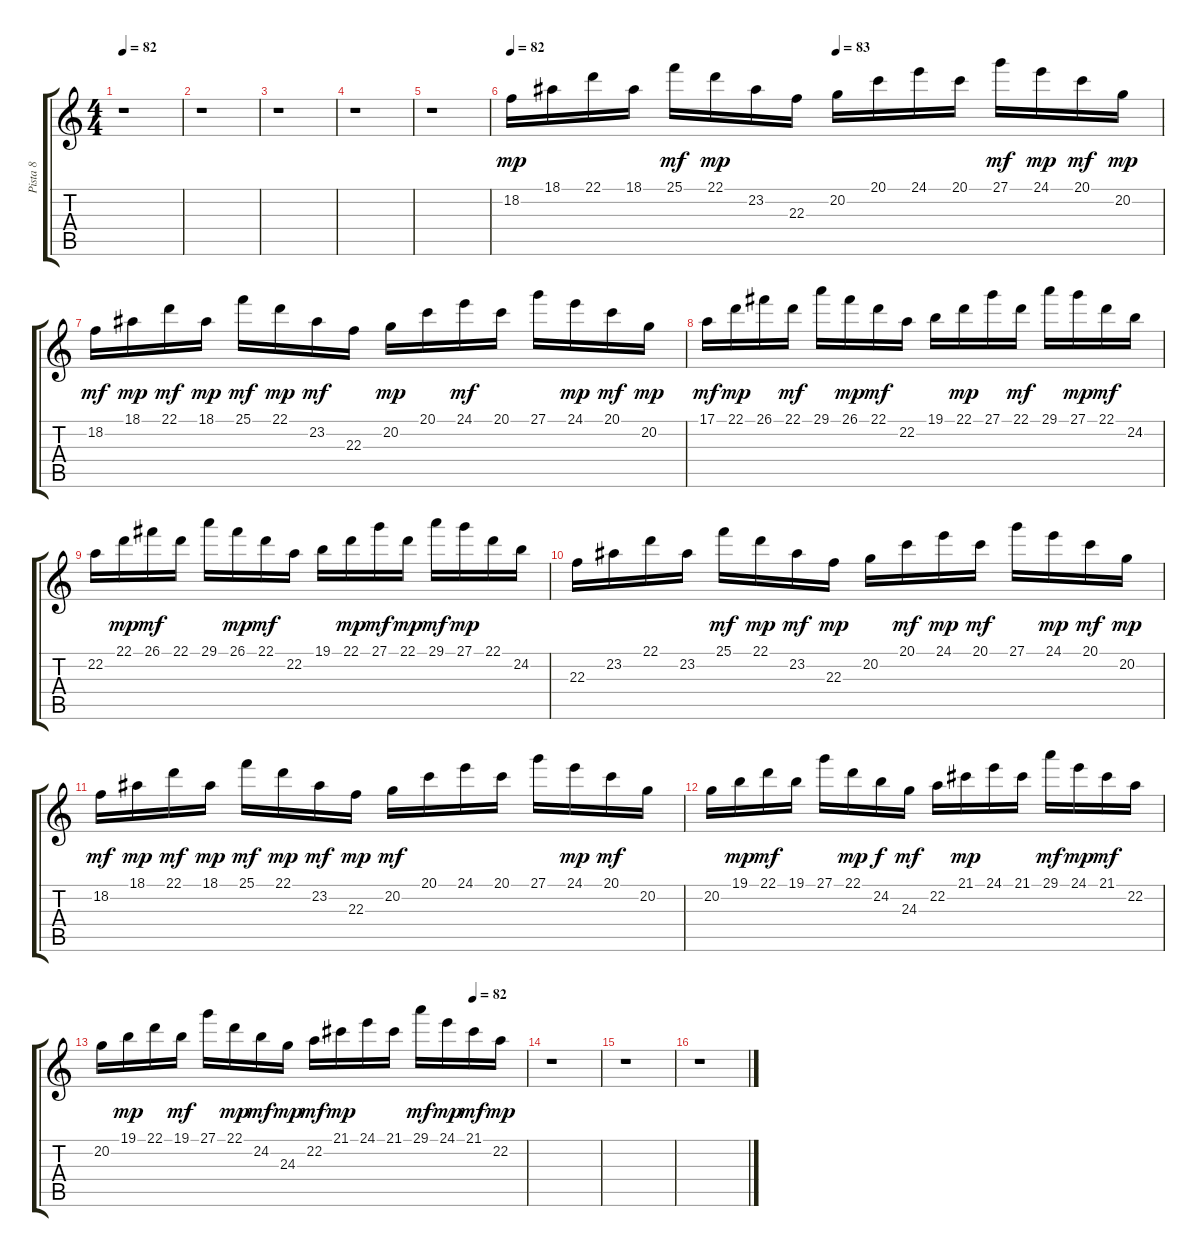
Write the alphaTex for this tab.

\track ("Pista 8" "Pista 8") {instrument glockenspiel}
\staff {score tabs}
\tuning (E4 B3 G3 D3 A2 E2) {hide}
\ts (4 4)
\tempo 82
\clef g2
\ks c
r.1{dy mp} |
r.1 |
r.1 |
r.1 |
r.1 |
\tempo 82
\tempo (83 0.5)
18.2.16 18.1.16 22.1.16 18.1.16 25.1.16{dy mf} 22.1.16{dy mp} 23.2.16 22.3.16 20.2.16 20.1.16 24.1.16 20.1.16 27.1.16{dy mf} 24.1.16{dy mp} 20.1.16{dy mf} 20.2.16{dy mp} |
18.2.16{dy mf} 18.1.16{dy mp} 22.1.16{dy mf} 18.1.16{dy mp} 25.1.16{dy mf} 22.1.16{dy mp} 23.2.16{dy mf} 22.3.16 20.2.16{dy mp} 20.1.16 24.1.16{dy mf} 20.1.16 27.1.16 24.1.16{dy mp} 20.1.16{dy mf} 20.2.16{dy mp} |
17.1.16{dy mf} 22.1.16{dy mp} 26.1.16 22.1.16{dy mf} 29.1.16 26.1.16{dy mp} 22.1.16{dy mf} 22.2.16 19.1.16 22.1.16{dy mp} 27.1.16 22.1.16{dy mf} 29.1.16 27.1.16{dy mp} 22.1.16{dy mf} 24.2.16 |
22.2.16 22.1.16{dy mp} 26.1.16{dy mf} 22.1.16 29.1.16 26.1.16{dy mp} 22.1.16{dy mf} 22.2.16 19.1.16 22.1.16{dy mp} 27.1.16{dy mf} 22.1.16{dy mp} 29.1.16{dy mf} 27.1.16{dy mp} 22.1.16 24.2.16 |
22.3.16 23.2.16 22.1.16 23.2.16 25.1.16{dy mf} 22.1.16{dy mp} 23.2.16{dy mf} 22.3.16{dy mp} 20.2.16 20.1.16{dy mf} 24.1.16{dy mp} 20.1.16{dy mf} 27.1.16 24.1.16{dy mp} 20.1.16{dy mf} 20.2.16{dy mp} |
18.2.16{dy mf} 18.1.16{dy mp} 22.1.16{dy mf} 18.1.16{dy mp} 25.1.16{dy mf} 22.1.16{dy mp} 23.2.16{dy mf} 22.3.16{dy mp} 20.2.16{dy mf} 20.1.16 24.1.16 20.1.16 27.1.16 24.1.16{dy mp} 20.1.16{dy mf} 20.2.16 |
20.2.16 19.1.16{dy mp} 22.1.16{dy mf} 19.1.16 27.1.16 22.1.16{dy mp} 24.2.16{dy f} 24.3.16{dy mf} 22.2.16 21.1.16{dy mp} 24.1.16 21.1.16 29.1.16{dy mf} 24.1.16{dy mp} 21.1.16{dy mf} 22.2.16 |
\tempo (82 0.875)
20.2.16 19.1.16{dy mp} 22.1.16 19.1.16{dy mf} 27.1.16 22.1.16{dy mp} 24.2.16{dy mf} 24.3.16{dy mp} 22.2.16{dy mf} 21.1.16{dy mp} 24.1.16 21.1.16 29.1.16{dy mf} 24.1.16{dy mp} 21.1.16{dy mf} 22.2.16{dy mp} |
r.1 |
r.1 |
r.1
